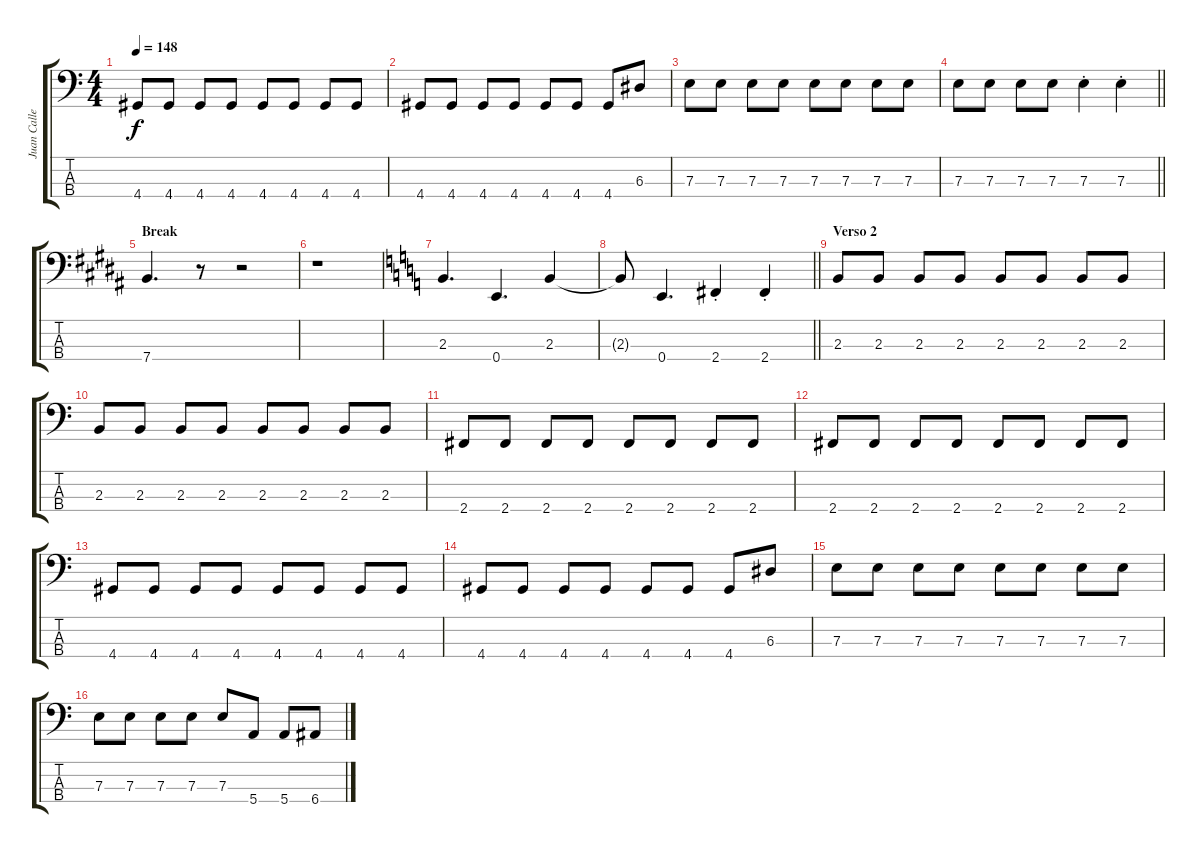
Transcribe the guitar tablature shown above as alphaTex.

\track ("Juan Calleros" "Juan Calle") {instrument electricbassfinger}
\staff {score tabs}
\tuning (G2 D2 A1 E1) {hide}
\ts (4 4)
\tempo 148
\clef f4
\ks c
4.4.8{dy f} 4.4.8 4.4.8 4.4.8 4.4.8 4.4.8 4.4.8 4.4.8 |
4.4.8 4.4.8 4.4.8 4.4.8 4.4.8 4.4.8 4.4.8 6.3.8 |
7.3.8 7.3.8 7.3.8 7.3.8 7.3.8 7.3.8 7.3.8 7.3.8 |
\barLineRight lightlight
7.3.8 7.3.8 7.3.8 7.3.8 7.3{st}.4 7.3{st}.4 |
\section ("" "Break")
\ks b
7.4.4{d} r.8 r.2 |
r.1 |
\ks c
2.3.4{d} 0.4.4{d} 2.3.4 |
\barLineRight lightlight
2.3{t}.8 0.4.4{d} 2.4{st}.4 2.4{st}.4 |
\section ("" "Verso 2")
2.3.8 2.3.8 2.3.8 2.3.8 2.3.8 2.3.8 2.3.8 2.3.8 |
2.3.8 2.3.8 2.3.8 2.3.8 2.3.8 2.3.8 2.3.8 2.3.8 |
2.4.8 2.4.8 2.4.8 2.4.8 2.4.8 2.4.8 2.4.8 2.4.8 |
2.4.8 2.4.8 2.4.8 2.4.8 2.4.8 2.4.8 2.4.8 2.4.8 |
4.4.8 4.4.8 4.4.8 4.4.8 4.4.8 4.4.8 4.4.8 4.4.8 |
4.4.8 4.4.8 4.4.8 4.4.8 4.4.8 4.4.8 4.4.8 6.3.8 |
7.3.8 7.3.8 7.3.8 7.3.8 7.3.8 7.3.8 7.3.8 7.3.8 |
7.3.8 7.3.8 7.3.8 7.3.8 7.3.8 5.4.8 5.4.8 6.4.8
